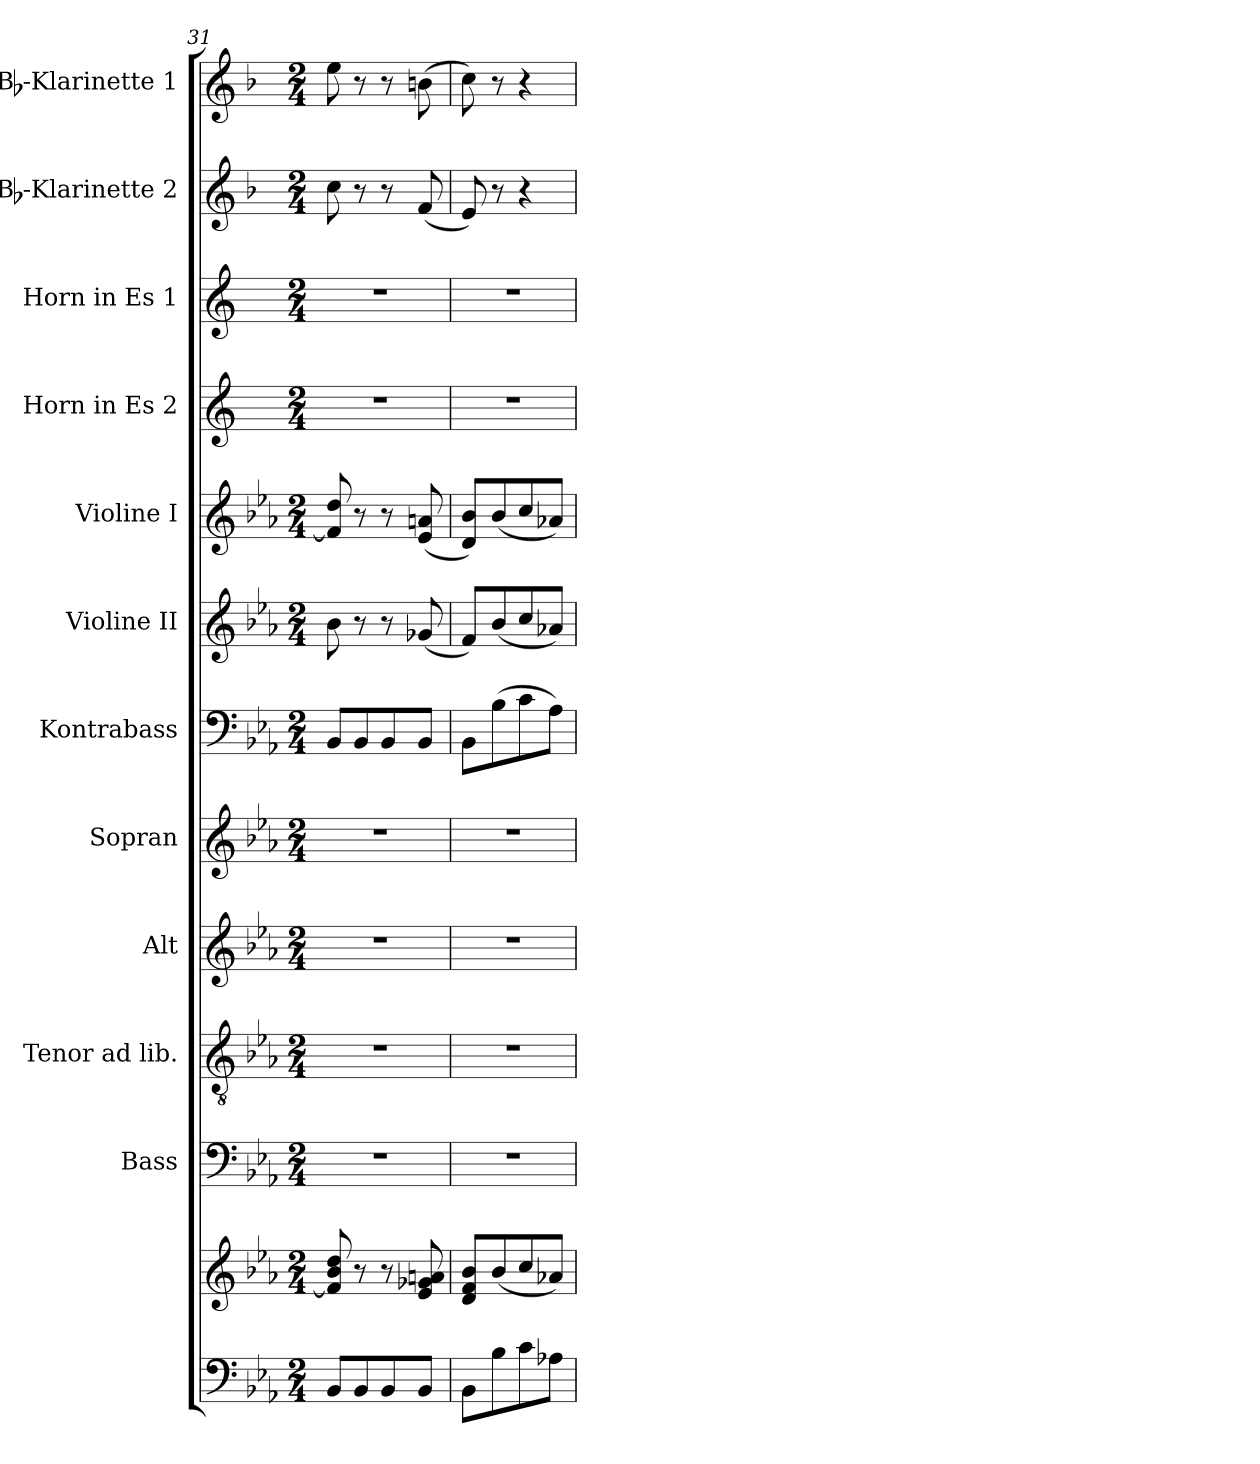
**kern	**kern	**kern	**kern	**kern	**kern	**kern	**kern	**kern	**kern	**kern	**kern	**kern
*part12	*part12	*part11	*part10	*part9	*part8	*part7	*part6	*part5	*part4	*part3	*part2	*part1
*staff13	*staff12	*staff11	*staff10	*staff9	*staff8	*staff7	*staff6	*staff5	*staff4	*staff3	*staff2	*staff1
*	*	*I"Bass	*I"Tenor ad lib.	*I"Alt	*I"Sopran	*I"Kontrabass	*I"Violine II	*I"Violine I	*I"Horn in Es 2	*I"Horn in Es 1	*I"Bb-Klarinette 2	*I"Bb-Klarinette 1
*	*	*I'B.	*I'T.	*I'A.	*I'S.	*I'Kb.	*I'Vl. II	*I'Vl. I	*	*	*I'Bb Kl. 2	*I'Bb Kl. 1
*clefF4	*clefG2	*clefF4	*clefGv2	*clefG2	*clefG2	*clefF4	*clefG2	*clefG2	*clefG2	*clefG2	*clefG2	*clefG2
*	*	*	*	*	*	*ITrd7c12	*	*	*ITrd5c9	*ITrd5c9	*ITrd1c2	*ITrd1c2
*k[b-e-a-]	*k[b-e-a-]	*k[b-e-a-]	*k[b-e-a-]	*k[b-e-a-]	*k[b-e-a-]	*k[b-e-a-]	*k[b-e-a-]	*k[b-e-a-]	*k[b-e-a-]	*k[b-e-a-]	*k[b-e-a-]	*k[b-e-a-]
*E-:	*E-:	*E-:	*E-:	*E-:	*E-:	*E-:	*E-:	*E-:	*E-:	*E-:	*E-:	*E-:
*M2/4	*M2/4	*M2/4	*M2/4	*M2/4	*M2/4	*M2/4	*M2/4	*M2/4	*M2/4	*M2/4	*M2/4	*M2/4
=31	=31	=31	=31	=31	=31	=31	=31	=31	=31	=31	=31	=31
8BB-/L	8f/] 8b-/ 8dd/	2r	2r	2r	2r	8BBB-/L	8b-\	8f/] 8dd/	2r	2r	8b-\	8dd\
8BB-/	8r	.	.	.	.	8BBB-/	8r	8r	.	.	8r	8r
8BB-/	8r	.	.	.	.	8BBB-/	8r	8r	.	.	8r	8r
8BB-/J	8e-/ 8g-X/ 8an/	.	.	.	.	8BBB-/J	(<8g-X/	(<8e-/ 8an/	.	.	(<8e-/	(>8an\
=32	=32	=32	=32	=32	=32	=32	=32	=32	=32	=32	=32	=32
8BB-\L	8d/ 8f/ 8b-/L	2r	2r	2r	2r	8BBB-\L	8f/L)	8d/ 8b-/L)	2r	2r	8d/)	8b-\)
8B-\	(<8b-/	.	.	.	.	(>8BB-\	(<8b-/	(<8b-/	.	.	8r	8r
8c\	8cc/	.	.	.	.	8C\	8cc/	8cc/	.	.	4r	4r
8A-X\J	8a-X/J)	.	.	.	.	8AA-\J)	8a-X/J)	8a-X/J)	.	.	.	.
=	=	=	=	=	=	=	=	=	=	=	=	=
*-	*-	*-	*-	*-	*-	*-	*-	*-	*-	*-	*-	*-
